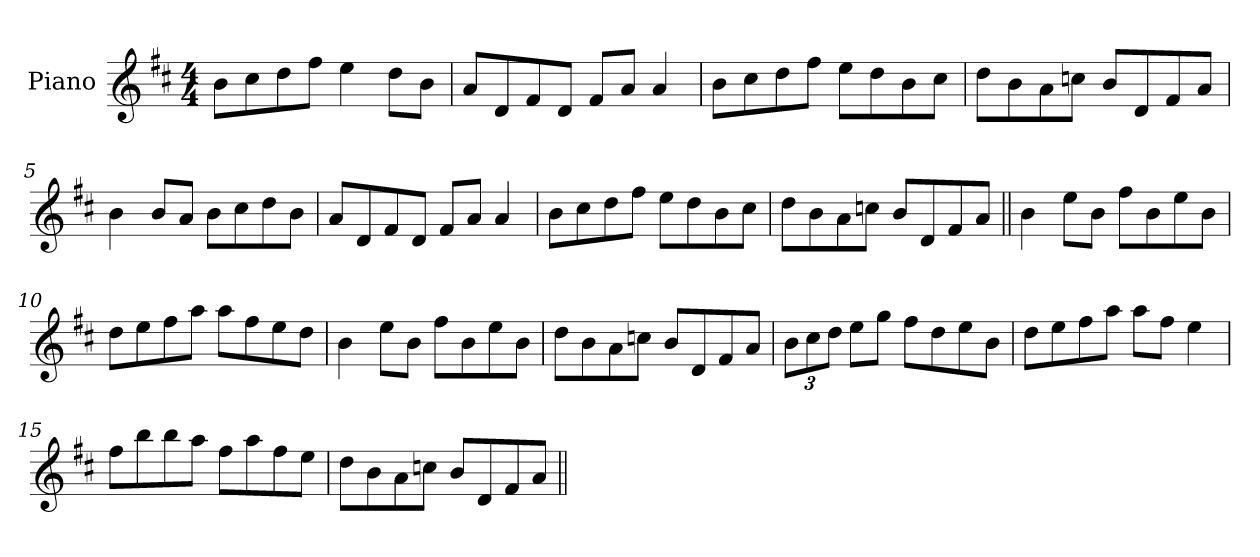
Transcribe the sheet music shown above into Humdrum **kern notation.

**kern
*part1
*staff1
*I"Piano
*I'Pno
*clefG2
*k[f#c#]
*E:dor
*M4/4
=1
8b\L
8cc#\
8dd\
8ff#\J
4ee\
8dd\L
8b\J
=2
8a/L
8d/
8f#/
8d/J
8f#/L
8a/J
4a/
=3
8b\L
8cc#\
8dd\
8ff#\J
8ee\L
8dd\
8b\
8cc#\J
=4
8dd\L
8b\
8a\
8ccn\J
8b/L
8d/
8f#/
8a/J
!!LO:LB:g=z
=5
4b\
8b/L
8a/J
8b\L
8cc#\
8dd\
8b\J
=6
8a/L
8d/
8f#/
8d/J
8f#/L
8a/J
4a/
=7
8b\L
8cc#\
8dd\
8ff#\J
8ee\L
8dd\
8b\
8cc#\J
=8
8dd\L
8b\
8a\
8ccn\J
8b/L
8d/
8f#/
8a/J
=9||
4b\
8ee\L
8b\J
8ff#\L
8b\
8ee\
8b\J
!!LO:LB:g=z
=10
8dd\L
8ee\
8ff#\
8aa\J
8aa\L
8ff#\
8ee\
8dd\J
=11
4b\
8ee\L
8b\J
8ff#\L
8b\
8ee\
8b\J
=12
8dd\L
8b\
8a\
8ccn\J
8b/L
8d/
8f#/
8a/J
=13
12b\L
12cc#\
12dd\J
8ee\L
8gg\J
8ff#\L
8dd\
8ee\
8b\J
!!LO:LB:g=z
=14
8dd\L
8ee\
8ff#\
8aa\J
8aa\L
8ff#\J
4ee\
=15
8ff#\L
8bb\
8bb\
8aa\J
8ff#\L
8aa\
8ff#\
8ee\J
=16
8dd\L
8b\
8a\
8ccn\J
8b/L
8d/
8f#/
8a/J
=||
*-
